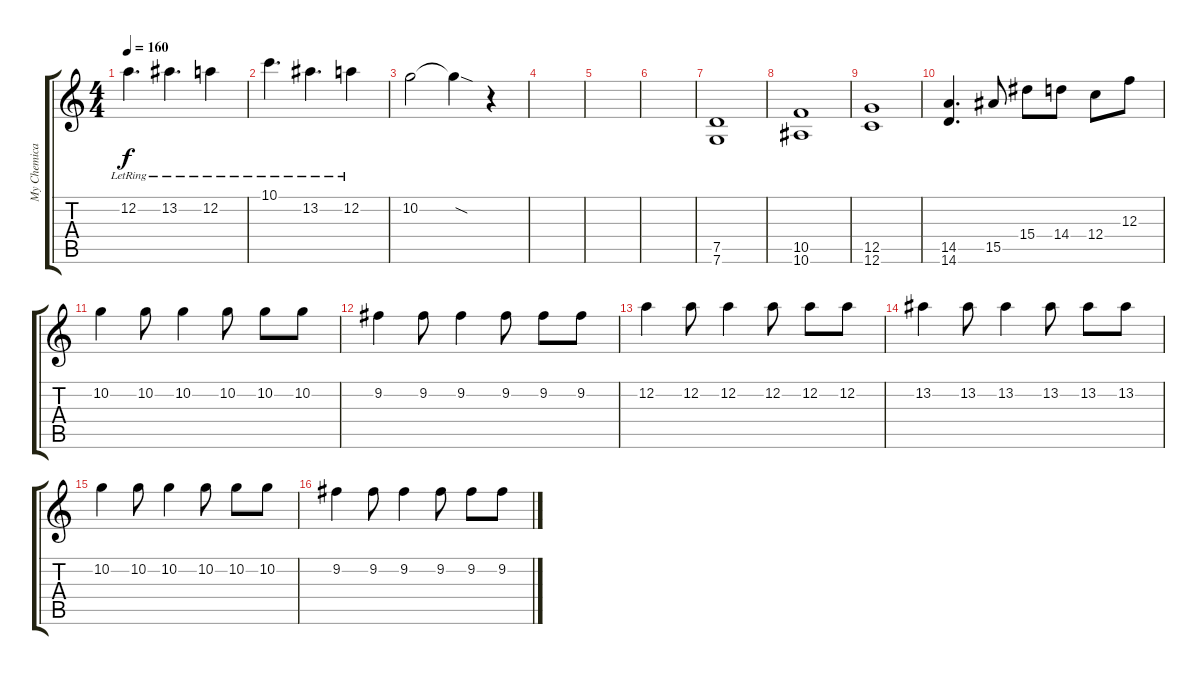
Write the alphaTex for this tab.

\track ("My Chemical Kevin" "My Chemica") {instrument overdrivenguitar}
\staff {score tabs}
\tuning (D4 A3 F3 C3 G2 C2) {hide}
\ts (4 4)
\tempo 160
\clef g2
\ks c
12.2{lr}.4{d dy f} 13.2{lr}.4{d} 12.2{lr}.4 |
10.1{lr}.4{d} 13.2{lr}.4{d} 12.2{lr}.4 |
10.2.2 10.2{sod t}.4 r.4 |
|
|
|
(7.5 7.6).1 |
(10.5 10.6).1 |
(12.5 12.6).1 |
(14.5 14.6).4{d} 15.5.8 15.4.8 14.4.8 12.4.8 12.3.8 |
10.2.4 10.2.8 10.2.4 10.2.8 10.2.8 10.2.8 |
9.2.4 9.2.8 9.2.4 9.2.8 9.2.8 9.2.8 |
12.2.4 12.2.8 12.2.4 12.2.8 12.2.8 12.2.8 |
13.2.4 13.2.8 13.2.4 13.2.8 13.2.8 13.2.8 |
10.2.4 10.2.8 10.2.4 10.2.8 10.2.8 10.2.8 |
9.2.4 9.2.8 9.2.4 9.2.8 9.2.8 9.2.8
